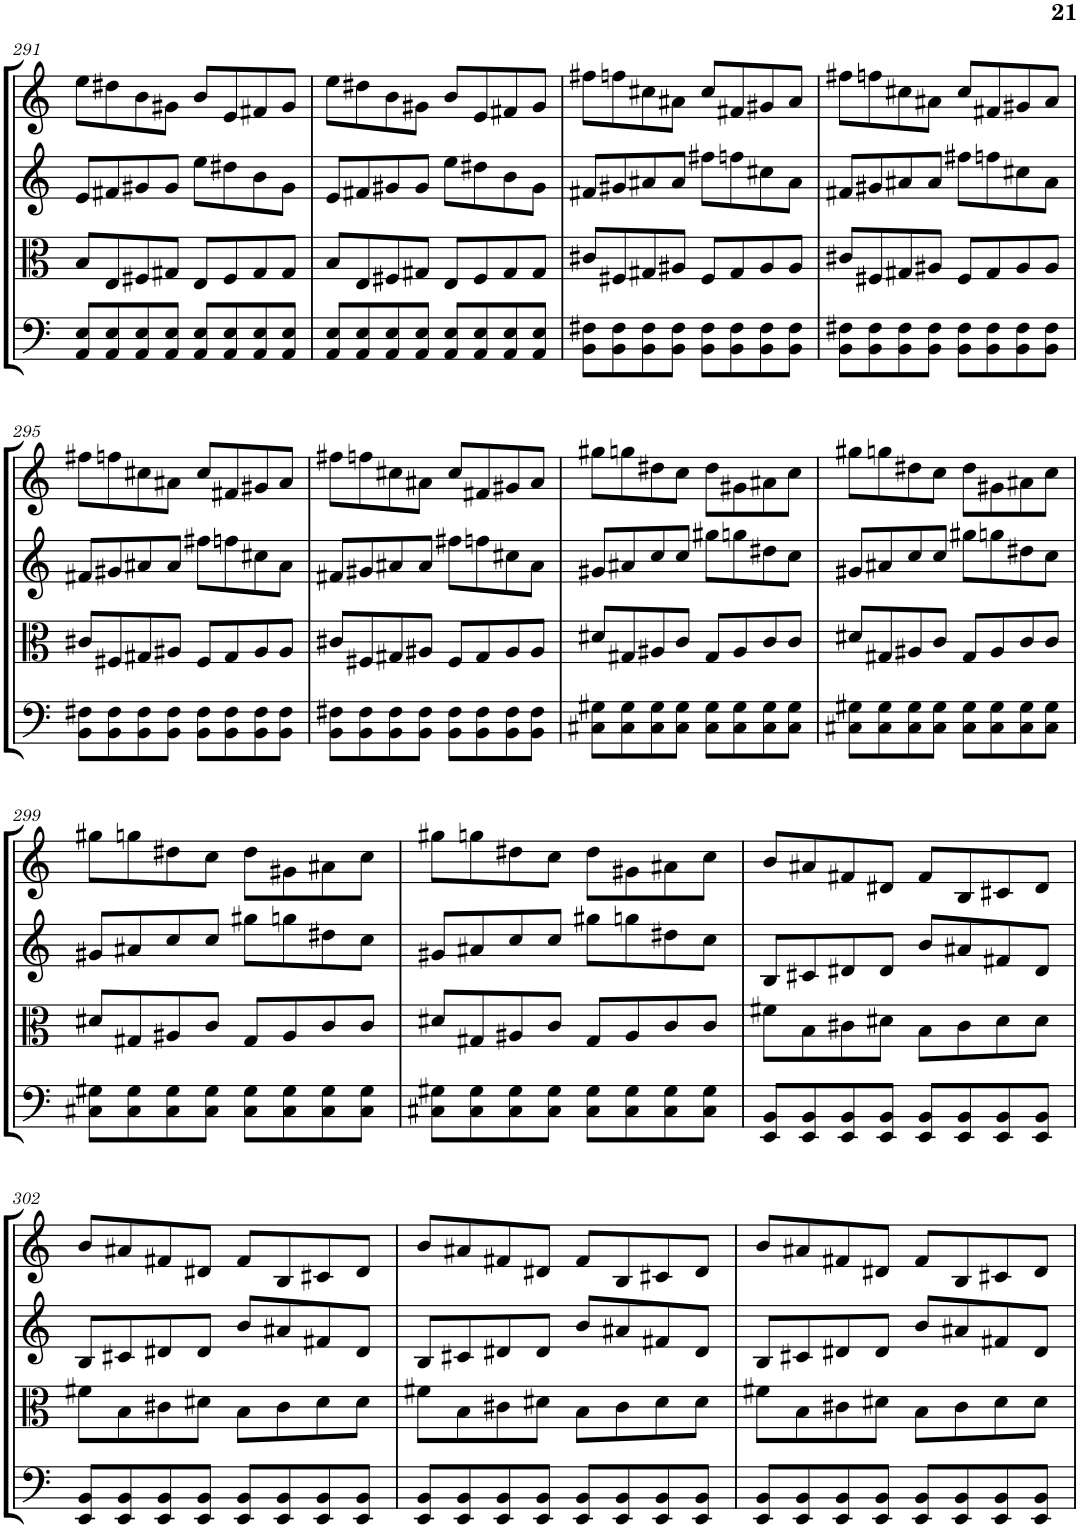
**kern	**kern	**kern	**kern
*part4	*part3	*part2	*part1
*staff4	*staff3	*staff2	*staff1
*I"Violoncello	*I"Viola	*I"Violin II	*I"Violin I
*I'Vc	*I'Vla	*I'Vln	*I'Vln
!!LO:PB:g=z
*clefF4	*clefC3	*clefG2	*clefG2
*k[]	*k[]	*k[]	*k[]
*M4/4	*M4/4	*M4/4	*M4/4
=291	=291	=291	=291
8AA/ 8E/L	8B/L	8e/L	8ee\L
8AA/ 8E/	8E/	8f#X/	8dd#X\
8AA/ 8E/	8F#X/	8g#X/	8b\
8AA/ 8E/J	8G#X/J	8g#/J	8g#X\J
8AA/ 8E/L	8E/L	8ee\L	8b/L
8AA/ 8E/	8F#/	8dd#X\	8e/
8AA/ 8E/	8G#/	8b\	8f#X/
8AA/ 8E/J	8G#/J	8g#\J	8g#/J
=292	=292	=292	=292
8AA/ 8E/L	8B/L	8e/L	8ee\L
8AA/ 8E/	8E/	8f#X/	8dd#X\
8AA/ 8E/	8F#X/	8g#X/	8b\
8AA/ 8E/J	8G#X/J	8g#/J	8g#X\J
8AA/ 8E/L	8E/L	8ee\L	8b/L
8AA/ 8E/	8F#/	8dd#X\	8e/
8AA/ 8E/	8G#/	8b\	8f#X/
8AA/ 8E/J	8G#/J	8g#\J	8g#/J
=293	=293	=293	=293
8BB\ 8F#X\L	8c#X/L	8f#X/L	8ff#X\L
8BB\ 8F#\	8F#X/	8g#X/	8ffn\
8BB\ 8F#\	8G#X/	8a#X/	8cc#X\
8BB\ 8F#\J	8A#X/J	8a#/J	8a#X\J
8BB\ 8F#\L	8F#/L	8ff#X\L	8cc#/L
8BB\ 8F#\	8G#/	8ffn\	8f#X/
8BB\ 8F#\	8A#/	8cc#X\	8g#X/
8BB\ 8F#\J	8A#/J	8a#\J	8a#/J
=294	=294	=294	=294
8BB\ 8F#X\L	8c#X/L	8f#X/L	8ff#X\L
8BB\ 8F#\	8F#X/	8g#X/	8ffn\
8BB\ 8F#\	8G#X/	8a#X/	8cc#X\
8BB\ 8F#\J	8A#X/J	8a#/J	8a#X\J
8BB\ 8F#\L	8F#/L	8ff#X\L	8cc#/L
8BB\ 8F#\	8G#/	8ffn\	8f#X/
8BB\ 8F#\	8A#/	8cc#X\	8g#X/
8BB\ 8F#\J	8A#/J	8a#\J	8a#/J
!!LO:LB:g=z
=295	=295	=295	=295
8BB\ 8F#X\L	8c#X/L	8f#X/L	8ff#X\L
8BB\ 8F#\	8F#X/	8g#X/	8ffn\
8BB\ 8F#\	8G#X/	8a#X/	8cc#X\
8BB\ 8F#\J	8A#X/J	8a#/J	8a#X\J
8BB\ 8F#\L	8F#/L	8ff#X\L	8cc#/L
8BB\ 8F#\	8G#/	8ffn\	8f#X/
8BB\ 8F#\	8A#/	8cc#X\	8g#X/
8BB\ 8F#\J	8A#/J	8a#\J	8a#/J
=296	=296	=296	=296
8BB\ 8F#X\L	8c#X/L	8f#X/L	8ff#X\L
8BB\ 8F#\	8F#X/	8g#X/	8ffn\
8BB\ 8F#\	8G#X/	8a#X/	8cc#X\
8BB\ 8F#\J	8A#X/J	8a#/J	8a#X\J
8BB\ 8F#\L	8F#/L	8ff#X\L	8cc#/L
8BB\ 8F#\	8G#/	8ffn\	8f#X/
8BB\ 8F#\	8A#/	8cc#X\	8g#X/
8BB\ 8F#\J	8A#/J	8a#\J	8a#/J
=297	=297	=297	=297
8C#X\ 8G#X\L	8d#X/L	8g#X/L	8gg#X\L
8C#\ 8G#\	8G#X/	8a#X/	8ggn\
8C#\ 8G#\	8A#X/	8cc/	8dd#X\
8C#\ 8G#\J	8c/J	8cc/J	8cc\J
8C#\ 8G#\L	8G#/L	8gg#X\L	8dd#\L
8C#\ 8G#\	8A#/	8ggn\	8g#X\
8C#\ 8G#\	8c/	8dd#X\	8a#X\
8C#\ 8G#\J	8c/J	8cc\J	8cc\J
=298	=298	=298	=298
8C#X\ 8G#X\L	8d#X/L	8g#X/L	8gg#X\L
8C#\ 8G#\	8G#X/	8a#X/	8ggn\
8C#\ 8G#\	8A#X/	8cc/	8dd#X\
8C#\ 8G#\J	8c/J	8cc/J	8cc\J
8C#\ 8G#\L	8G#/L	8gg#X\L	8dd#\L
8C#\ 8G#\	8A#/	8ggn\	8g#X\
8C#\ 8G#\	8c/	8dd#X\	8a#X\
8C#\ 8G#\J	8c/J	8cc\J	8cc\J
!!LO:LB:g=z
=299	=299	=299	=299
8C#X\ 8G#X\L	8d#X/L	8g#X/L	8gg#X\L
8C#\ 8G#\	8G#X/	8a#X/	8ggn\
8C#\ 8G#\	8A#X/	8cc/	8dd#X\
8C#\ 8G#\J	8c/J	8cc/J	8cc\J
8C#\ 8G#\L	8G#/L	8gg#X\L	8dd#\L
8C#\ 8G#\	8A#/	8ggn\	8g#X\
8C#\ 8G#\	8c/	8dd#X\	8a#X\
8C#\ 8G#\J	8c/J	8cc\J	8cc\J
=300	=300	=300	=300
8C#X\ 8G#X\L	8d#X/L	8g#X/L	8gg#X\L
8C#\ 8G#\	8G#X/	8a#X/	8ggn\
8C#\ 8G#\	8A#X/	8cc/	8dd#X\
8C#\ 8G#\J	8c/J	8cc/J	8cc\J
8C#\ 8G#\L	8G#/L	8gg#X\L	8dd#\L
8C#\ 8G#\	8A#/	8ggn\	8g#X\
8C#\ 8G#\	8c/	8dd#X\	8a#X\
8C#\ 8G#\J	8c/J	8cc\J	8cc\J
=301	=301	=301	=301
8EE/ 8BB/L	8f#X\L	8B/L	8b/L
8EE/ 8BB/	8B\	8c#X/	8a#X/
8EE/ 8BB/	8c#X\	8d#X/	8f#X/
8EE/ 8BB/J	8d#X\J	8d#/J	8d#X/J
8EE/ 8BB/L	8B\L	8b/L	8f#/L
8EE/ 8BB/	8c#\	8a#X/	8B/
8EE/ 8BB/	8d#\	8f#X/	8c#X/
8EE/ 8BB/J	8d#\J	8d#/J	8d#/J
!!LO:LB:g=z
=302	=302	=302	=302
8EE/ 8BB/L	8f#X\L	8B/L	8b/L
8EE/ 8BB/	8B\	8c#X/	8a#X/
8EE/ 8BB/	8c#X\	8d#X/	8f#X/
8EE/ 8BB/J	8d#X\J	8d#/J	8d#X/J
8EE/ 8BB/L	8B\L	8b/L	8f#/L
8EE/ 8BB/	8c#\	8a#X/	8B/
8EE/ 8BB/	8d#\	8f#X/	8c#X/
8EE/ 8BB/J	8d#\J	8d#/J	8d#/J
=303	=303	=303	=303
8EE/ 8BB/L	8f#X\L	8B/L	8b/L
8EE/ 8BB/	8B\	8c#X/	8a#X/
8EE/ 8BB/	8c#X\	8d#X/	8f#X/
8EE/ 8BB/J	8d#X\J	8d#/J	8d#X/J
8EE/ 8BB/L	8B\L	8b/L	8f#/L
8EE/ 8BB/	8c#\	8a#X/	8B/
8EE/ 8BB/	8d#\	8f#X/	8c#X/
8EE/ 8BB/J	8d#\J	8d#/J	8d#/J
=304	=304	=304	=304
8EE/ 8BB/L	8f#X\L	8B/L	8b/L
8EE/ 8BB/	8B\	8c#X/	8a#X/
8EE/ 8BB/	8c#X\	8d#X/	8f#X/
8EE/ 8BB/J	8d#X\J	8d#/J	8d#X/J
8EE/ 8BB/L	8B\L	8b/L	8f#/L
8EE/ 8BB/	8c#\	8a#X/	8B/
8EE/ 8BB/	8d#\	8f#X/	8c#X/
8EE/ 8BB/J	8d#\J	8d#/J	8d#/J
=	=	=	=
*-	*-	*-	*-
